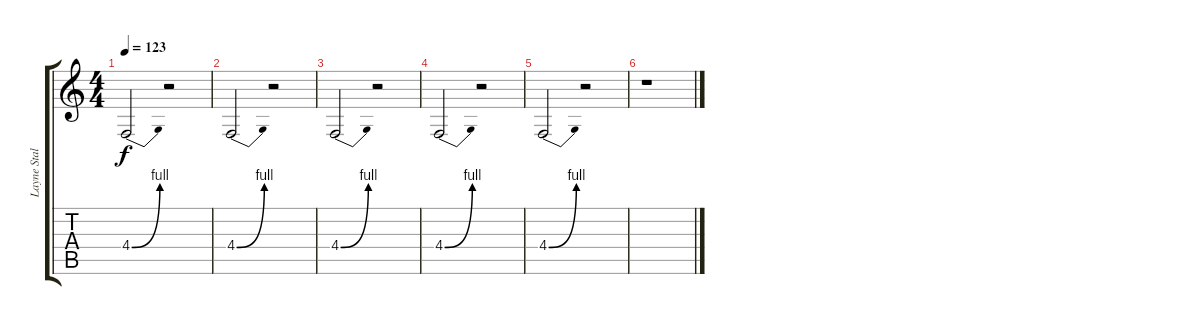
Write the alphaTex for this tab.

\track ("Layne Staley - Vocals" "Layne Stal") {instrument trumpet}
\staff {score tabs}
\tuning (Eb4 Bb3 Gb3 Db3 Ab2 Eb2) {hide}
\ts (4 4)
\tempo 123
\clef g2
\ks c
4.4{be (bend 0 0 60 4)}.2{dy f} r.2 |
4.4{be (bend 0 0 60 4)}.2 r.2 |
4.4{be (bend 0 0 60 4)}.2 r.2 |
4.4{be (bend 0 0 60 4)}.2 r.2 |
4.4{be (bend 0 0 60 4)}.2 r.2 |
r.1
